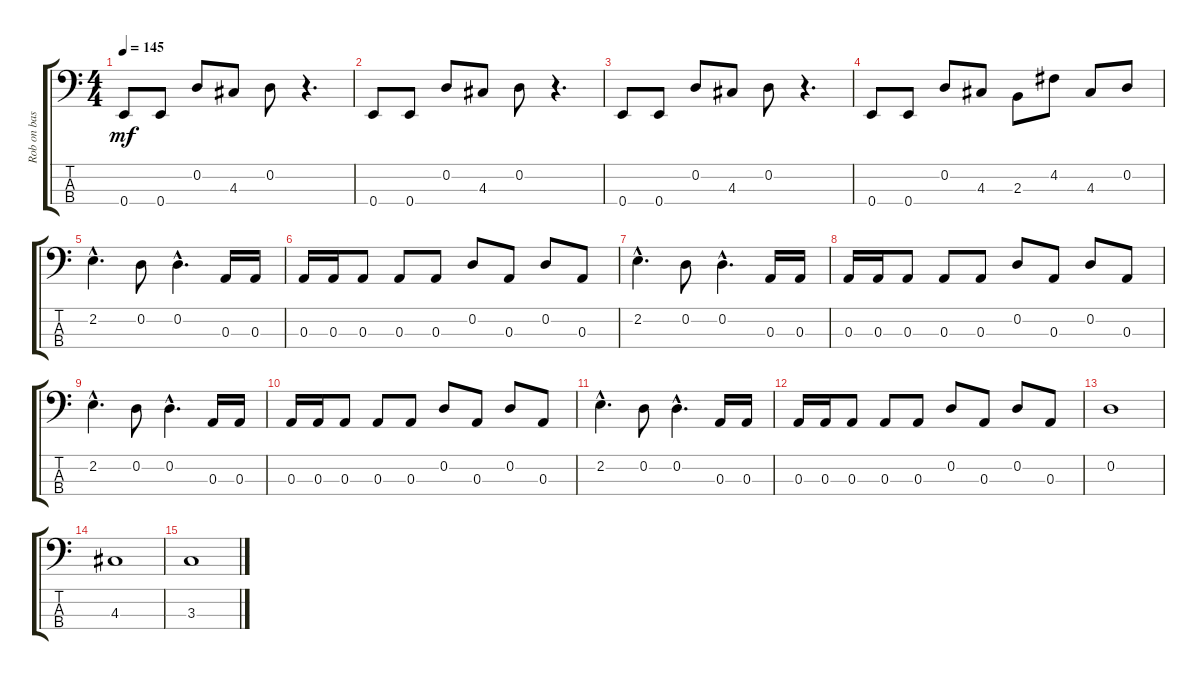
\track ("Rob on bass" "Rob on bas") {instrument electricbassfinger}
\staff {score tabs}
\tuning (G2 D2 A1 E1) {hide}
\ts (4 4)
\tempo 145
\clef f4
\ks c
0.4.8{dy mf} 0.4.8 0.2.8 4.3.8 0.2.8 r.4{d} |
0.4.8 0.4.8 0.2.8 4.3.8 0.2.8 r.4{d} |
0.4.8 0.4.8 0.2.8 4.3.8 0.2.8 r.4{d} |
0.4.8 0.4.8 0.2.8 4.3.8 2.3.8 4.2.8 4.3.8 0.2.8 |
2.2{hac}.4{d} 0.2.8 0.2{hac}.4{d} 0.3.16 0.3.16 |
0.3.16 0.3.16 0.3.8 0.3.8 0.3.8 0.2.8 0.3.8 0.2.8 0.3.8 |
2.2{hac}.4{d} 0.2.8 0.2{hac}.4{d} 0.3.16 0.3.16 |
0.3.16 0.3.16 0.3.8 0.3.8 0.3.8 0.2.8 0.3.8 0.2.8 0.3.8 |
2.2{hac}.4{d} 0.2.8 0.2{hac}.4{d} 0.3.16 0.3.16 |
0.3.16 0.3.16 0.3.8 0.3.8 0.3.8 0.2.8 0.3.8 0.2.8 0.3.8 |
2.2{hac}.4{d} 0.2.8 0.2{hac}.4{d} 0.3.16 0.3.16 |
0.3.16 0.3.16 0.3.8 0.3.8 0.3.8 0.2.8 0.3.8 0.2.8 0.3.8 |
0.2.1 |
4.3.1 |
3.3.1
